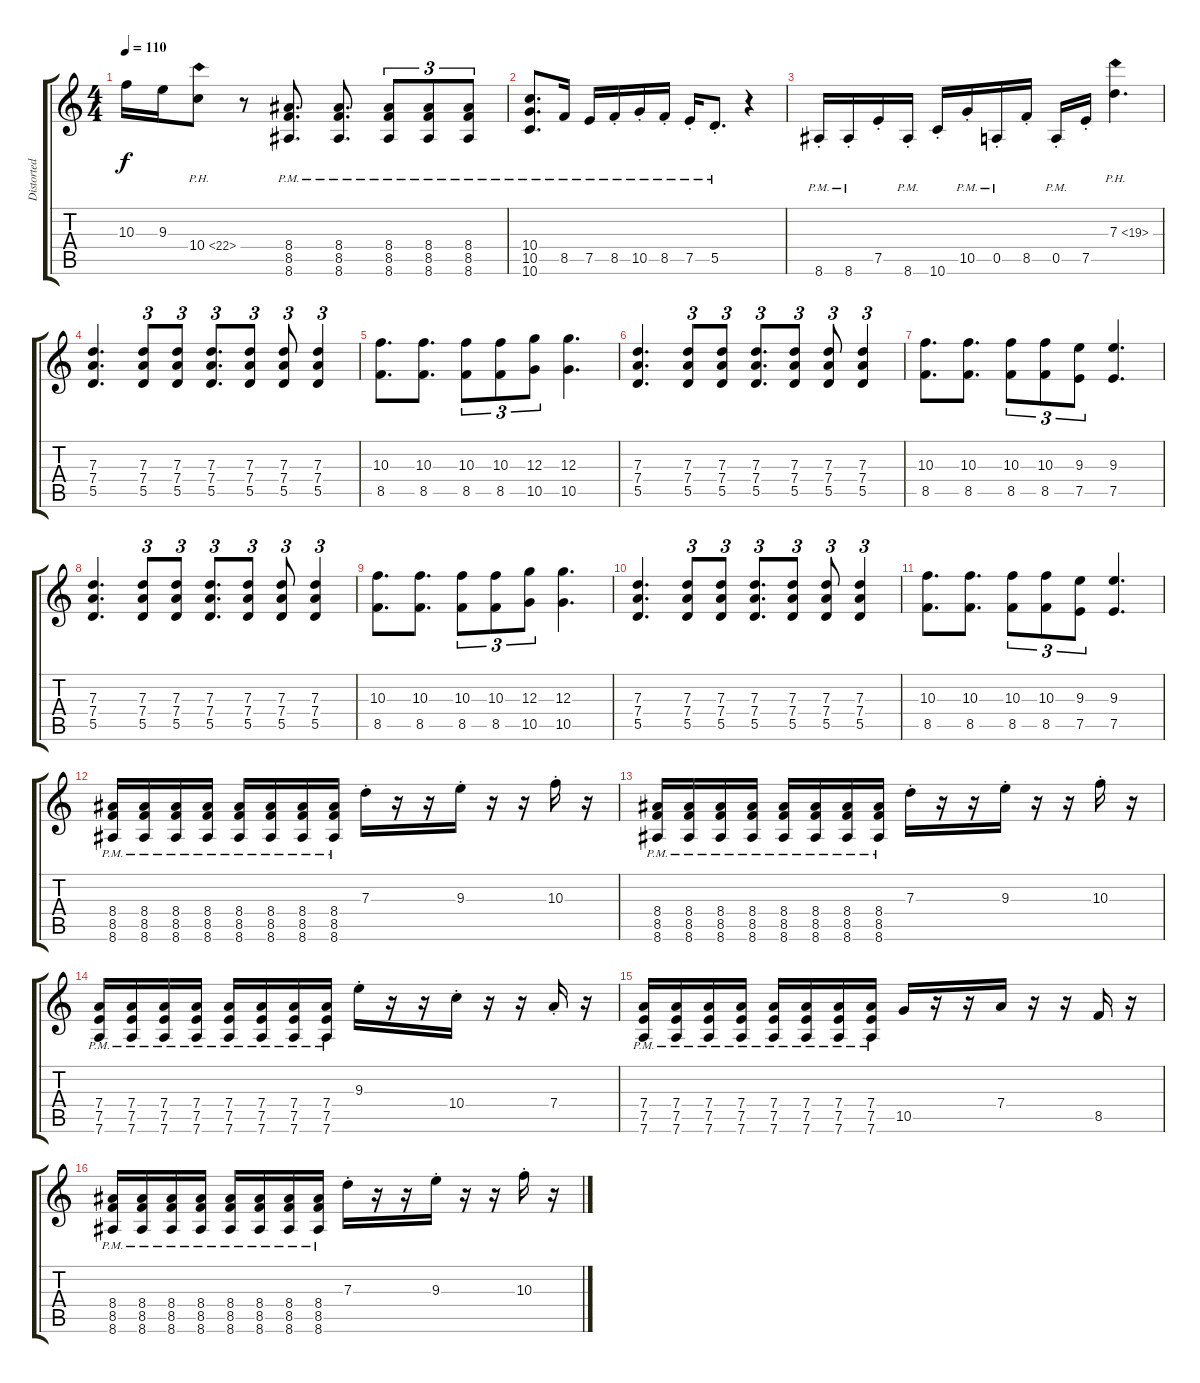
\track ("Distorted Guitar 1" "Distorted ") {instrument overdrivenguitar}
\staff {score tabs}
\tuning (E4 B3 G3 D3 A2 D2) {hide}
\ts (4 4)
\tempo 110
\clef g2
\ks c
10.3.16{dy f} 9.3.16 10.4{ph 12}.8 r.8 (8.4{pm} 8.5{pm} 8.6{pm}).8{d} (8.4{pm} 8.5{pm} 8.6{pm}).8{d} (8.4{pm} 8.5{pm} 8.6{pm}).8{tu (3 2)} (8.4{pm} 8.5{pm} 8.6{pm}).8{tu (3 2)} (8.4{pm} 8.5{pm} 8.6{pm}).8{tu (3 2)} |
(10.4 10.5{pm} 10.6).8{d} 8.5{pm}.16 7.5{pm}.16 8.5{pm st}.16 10.5{pm st}.16 8.5{pm st}.16 7.5{pm st}.16 5.5{pm st}.8{d} r.4 |
8.6{pm st}.16 8.6{pm st}.16 7.5{st}.16 8.6{pm st}.16 10.6{st}.16 10.5{pm st}.16 0.5{pm st}.16 8.5{st}.16 0.5{pm st}.16 7.5{st}.16 7.3{ph 12}.4{d} |
(7.3 7.4 5.5).4{d} (7.3 7.4 5.5).8{tu (3 2)} (7.3 7.4 5.5).8{tu (3 2)} (7.3 7.4 5.5).8{d tu (3 2)} (7.3 7.4 5.5).8{tu (3 2)} (7.3 7.4 5.5).8{tu (3 2)} (7.3 7.4 5.5).4{tu (3 2)} |
(10.3 8.5).8{d} (10.3 8.5).8{d} (10.3 8.5).8{tu (3 2)} (10.3 8.5).8{tu (3 2)} (12.3 10.5).8{tu (3 2)} (12.3 10.5).4{d} |
(7.3 7.4 5.5).4{d} (7.3 7.4 5.5).8{tu (3 2)} (7.3 7.4 5.5).8{tu (3 2)} (7.3 7.4 5.5).8{d tu (3 2)} (7.3 7.4 5.5).8{tu (3 2)} (7.3 7.4 5.5).8{tu (3 2)} (7.3 7.4 5.5).4{tu (3 2)} |
(10.3 8.5).8{d} (10.3 8.5).8{d} (10.3 8.5).8{tu (3 2)} (10.3 8.5).8{tu (3 2)} (9.3 7.5).8{tu (3 2)} (9.3 7.5).4{d} |
(7.3 7.4 5.5).4{d} (7.3 7.4 5.5).8{tu (3 2)} (7.3 7.4 5.5).8{tu (3 2)} (7.3 7.4 5.5).8{d tu (3 2)} (7.3 7.4 5.5).8{tu (3 2)} (7.3 7.4 5.5).8{tu (3 2)} (7.3 7.4 5.5).4{tu (3 2)} |
(10.3 8.5).8{d} (10.3 8.5).8{d} (10.3 8.5).8{tu (3 2)} (10.3 8.5).8{tu (3 2)} (12.3 10.5).8{tu (3 2)} (12.3 10.5).4{d} |
(7.3 7.4 5.5).4{d} (7.3 7.4 5.5).8{tu (3 2)} (7.3 7.4 5.5).8{tu (3 2)} (7.3 7.4 5.5).8{d tu (3 2)} (7.3 7.4 5.5).8{tu (3 2)} (7.3 7.4 5.5).8{tu (3 2)} (7.3 7.4 5.5).4{tu (3 2)} |
(10.3 8.5).8{d} (10.3 8.5).8{d} (10.3 8.5).8{tu (3 2)} (10.3 8.5).8{tu (3 2)} (9.3 7.5).8{tu (3 2)} (9.3 7.5).4{d} |
(8.4{pm} 8.5{pm} 8.6{pm}).16 (8.4{pm} 8.5{pm} 8.6{pm}).16 (8.4{pm} 8.5{pm} 8.6{pm}).16 (8.4{pm} 8.5{pm} 8.6{pm}).16 (8.4{pm} 8.5{pm} 8.6{pm}).16 (8.4{pm} 8.5{pm} 8.6{pm}).16 (8.4{pm} 8.5{pm} 8.6{pm}).16 (8.4{pm} 8.5{pm} 8.6{pm}).16 7.3{st}.16 r.16 r.16 9.3{st}.16 r.16 r.16 10.3{st}.16 r.16 |
(8.4{pm} 8.5{pm} 8.6{pm}).16 (8.4{pm} 8.5{pm} 8.6{pm}).16 (8.4{pm} 8.5{pm} 8.6{pm}).16 (8.4{pm} 8.5{pm} 8.6{pm}).16 (8.4{pm} 8.5{pm} 8.6{pm}).16 (8.4{pm} 8.5{pm} 8.6{pm}).16 (8.4{pm} 8.5{pm} 8.6{pm}).16 (8.4{pm} 8.5{pm} 8.6{pm}).16 7.3{st}.16 r.16 r.16 9.3{st}.16 r.16 r.16 10.3{st}.16 r.16 |
(7.4{pm} 7.5{pm} 7.6{pm}).16 (7.4{pm} 7.5{pm} 7.6{pm}).16 (7.4{pm} 7.5{pm} 7.6{pm}).16 (7.4{pm} 7.5{pm} 7.6{pm}).16 (7.4{pm} 7.5{pm} 7.6{pm}).16 (7.4{pm} 7.5{pm} 7.6{pm}).16 (7.4{pm} 7.5{pm} 7.6{pm}).16 (7.4{pm} 7.5{pm} 7.6{pm}).16 9.3{st}.16 r.16 r.16 10.4{st}.16 r.16 r.16 7.4{st}.16 r.16 |
(7.4{pm} 7.5{pm} 7.6{pm}).16 (7.4{pm} 7.5{pm} 7.6{pm}).16 (7.4{pm} 7.5{pm} 7.6{pm}).16 (7.4{pm} 7.5{pm} 7.6{pm}).16 (7.4{pm} 7.5{pm} 7.6{pm}).16 (7.4{pm} 7.5{pm} 7.6{pm}).16 (7.4{pm} 7.5{pm} 7.6{pm}).16 (7.4{pm} 7.5{pm} 7.6{pm}).16 10.5.16 r.16 r.16 7.4.16 r.16 r.16 8.5.16 r.16 |
(8.4{pm} 8.5{pm} 8.6{pm}).16 (8.4{pm} 8.5{pm} 8.6{pm}).16 (8.4{pm} 8.5{pm} 8.6{pm}).16 (8.4{pm} 8.5{pm} 8.6{pm}).16 (8.4{pm} 8.5{pm} 8.6{pm}).16 (8.4{pm} 8.5{pm} 8.6{pm}).16 (8.4{pm} 8.5{pm} 8.6{pm}).16 (8.4{pm} 8.5{pm} 8.6{pm}).16 7.3{st}.16 r.16 r.16 9.3{st}.16 r.16 r.16 10.3{st}.16 r.16
